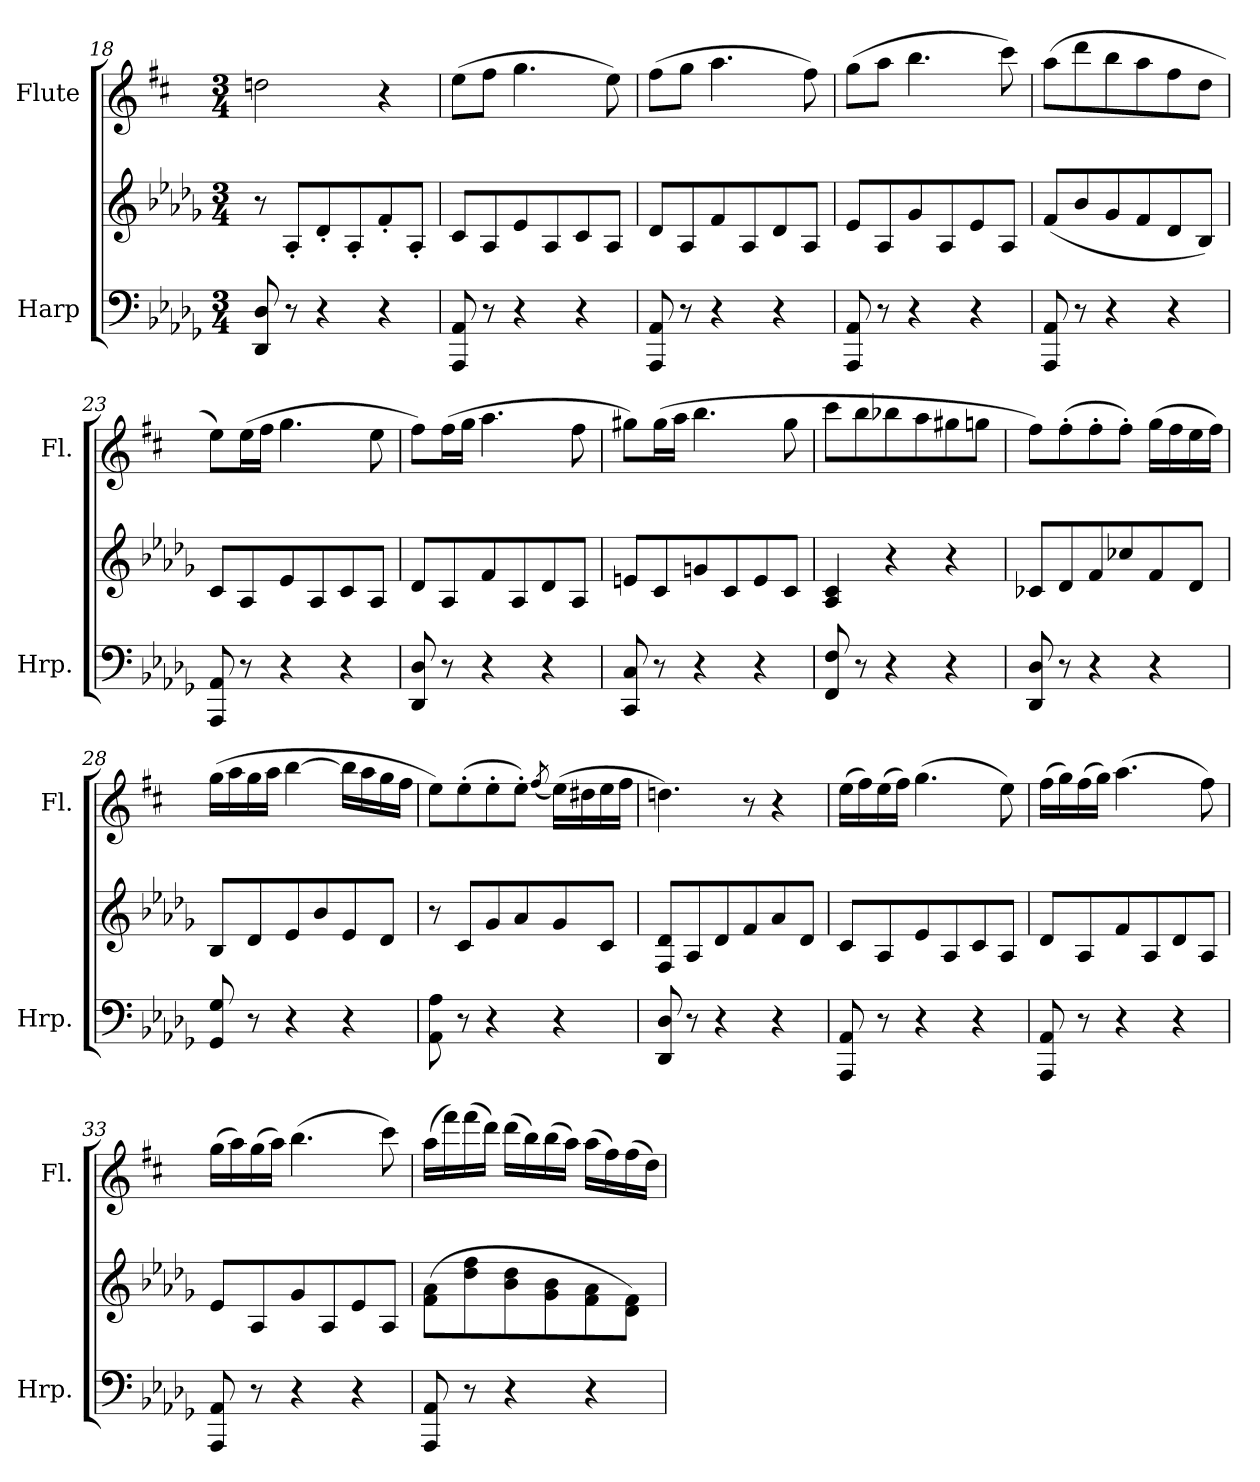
**kern	**kern	**kern
*part2	*part2	*part1
*staff3	*staff2	*staff1
*I"Harp	*	*I"Flute
*I'Hrp.	*	*I'Fl.
*clefF4	*clefG2	*clefG2
*	*	*ITrd0c1
*k[b-e-a-d-g-]	*k[b-e-a-d-g-]	*k[b-e-a-d-g-]
*M3/4	*M3/4	*M3/4
=18	=18	=18
8DD-/ 8D-/	8r	2dd-X\
8r	8A-'/L	.
4r	8d-'/	.
.	8A-'/	.
4r	8f'/	4r
.	8A-'/J	.
=19	=19	=19
8AAA-/ 8AA-/	8c/L	(8ee-\L
8r	8A-/	8ff\J
4r	8e-/	4.gg-\
.	8A-/	.
4r	8c/	.
.	8A-/J	8ee-\)
!!LO:PB:g=z
=20	=20	=20
8AAA-/ 8AA-/	8d-/L	(8ff\L
8r	8A-/	8gg-\J
4r	8f/	4.aa-\
.	8A-/	.
4r	8d-/	.
.	8A-/J	8ff\)
=21	=21	=21
8AAA-/ 8AA-/	8e-/L	(8gg-\L
8r	8A-/	8aa-\J
4r	8g-/	4.bb-\
.	8A-/	.
4r	8e-/	.
.	8A-/J	8ccc\)
=22	=22	=22
8AAA-/ 8AA-/	(8f/L	(8aa-\L
8r	8b-/	8ddd-\
4r	8g-/	8bb-\
.	8f/	8aa-\
4r	8d-/	8ff\
.	8B-/J)	8dd-\J
=23	=23	=23
8AAA-/ 8AA-/	8c/L	8ee-\L)
8r	8A-/	(16ee-\L
.	.	16ff\JJ
4r	8e-/	4.gg-\
.	8A-/	.
4r	8c/	.
.	8A-/J	8ee-\
=24	=24	=24
8DD-/ 8D-/	8d-/L	8ff\L)
8r	8A-/	(16ff\L
.	.	16gg-\JJ
4r	8f/	4.aa-\
.	8A-/	.
4r	8d-/	.
.	8A-/J	8ff\
=25	=25	=25
8CC/ 8C/	8en/L	8ggn\L)
8r	8c/	(16gg\L
.	.	16aa-\JJ
4r	8gn/	4.bb-\
.	8c/	.
4r	8e/	.
.	8c/J	8gg\
!!LO:LB:g=z
=26	=26	=26
8FF/ 8F/	4A-/ 4c/	8ccc\L
8r	.	8bb-\
4r	4r	8bb--X\
.	.	8aa-\
4r	4r	8ggn\
.	.	8gg-X\J
=27	=27	=27
8DD-/ 8D-/	8c-X/L	8ff\L)
8r	8d-/	(8ff'\
4r	8f/	8ff'\
.	8cc-X/	8ff'\J)
4r	8f/	(16gg-\LL
.	.	16ff\
.	8d-/J	16ee-\
.	.	16ff\JJ)
=28	=28	=28
8GG-/ 8G-/	8B-/L	(16gg-\LL
.	.	16aa-\
8r	8d-/	16gg-\
.	.	16aa-\JJ
4r	8e-/	[4bb-\
.	8b-/	.
4r	8e-/	16bb-\LL]
.	.	16aa-\
.	8d-/J	16gg-\
.	.	16ff\JJ
=29	=29	=29
8AA-\ 8A-\	8r	8ee-\L)
8r	8c/L	(8ee-'\
4r	8g-/	8ee-'\
.	8a-/	8ee-'\J)
.	.	(8qff/
4r	8g-/	(16ee-\LL)
.	.	16ddn\
.	8c/J	16ee-\
.	.	16ff\JJ
=30	=30	=30
8DD-/ 8D-/	8F/ 8d-/L	4.dd-X\)
8r	8A-/	.
4r	8d-/	.
.	8f/	8r
4r	8a-/	4r
.	8d-/J	.
!!LO:LB:g=z
=31	=31	=31
8AAA-/ 8AA-/	8c/L	(16ee-\LL
.	.	16ff\)
8r	8A-/	(16ee-\
.	.	16ff\JJ)
4r	8e-/	(4.gg-\
.	8A-/	.
4r	8c/	.
.	8A-/J	8ee-\)
=32	=32	=32
8AAA-/ 8AA-/	8d-/L	(16ff\LL
.	.	16gg-\)
8r	8A-/	(16ff\
.	.	16gg-\JJ)
4r	8f/	(4.aa-\
.	8A-/	.
4r	8d-/	.
.	8A-/J	8ff\)
=33	=33	=33
8AAA-/ 8AA-/	8e-/L	(16gg-\LL
.	.	16aa-\)
8r	8A-/	(16gg-\
.	.	16aa-\JJ)
4r	8g-/	(4.bb-\
.	8A-/	.
4r	8e-/	.
.	8A-/J	8ccc\)
=34	=34	=34
8AAA-/ 8AA-/	(8f\ 8a-\L	(16aa-\LL
.	.	16fff\)
8r	8dd-\ 8ff\	(16fff\
.	.	16ddd-\JJ)
4r	8b-\ 8dd-\	(16ddd-\LL
.	.	16bb-\)
.	8g-\ 8b-\	(16bb-\
.	.	16aa-\JJ)
4r	8f\ 8a-\	(16aa-\LL
.	.	16ff\)
.	8d-\ 8f\J)	(16ff\
.	.	16dd-\JJ)
=	=	=
*-	*-	*-
